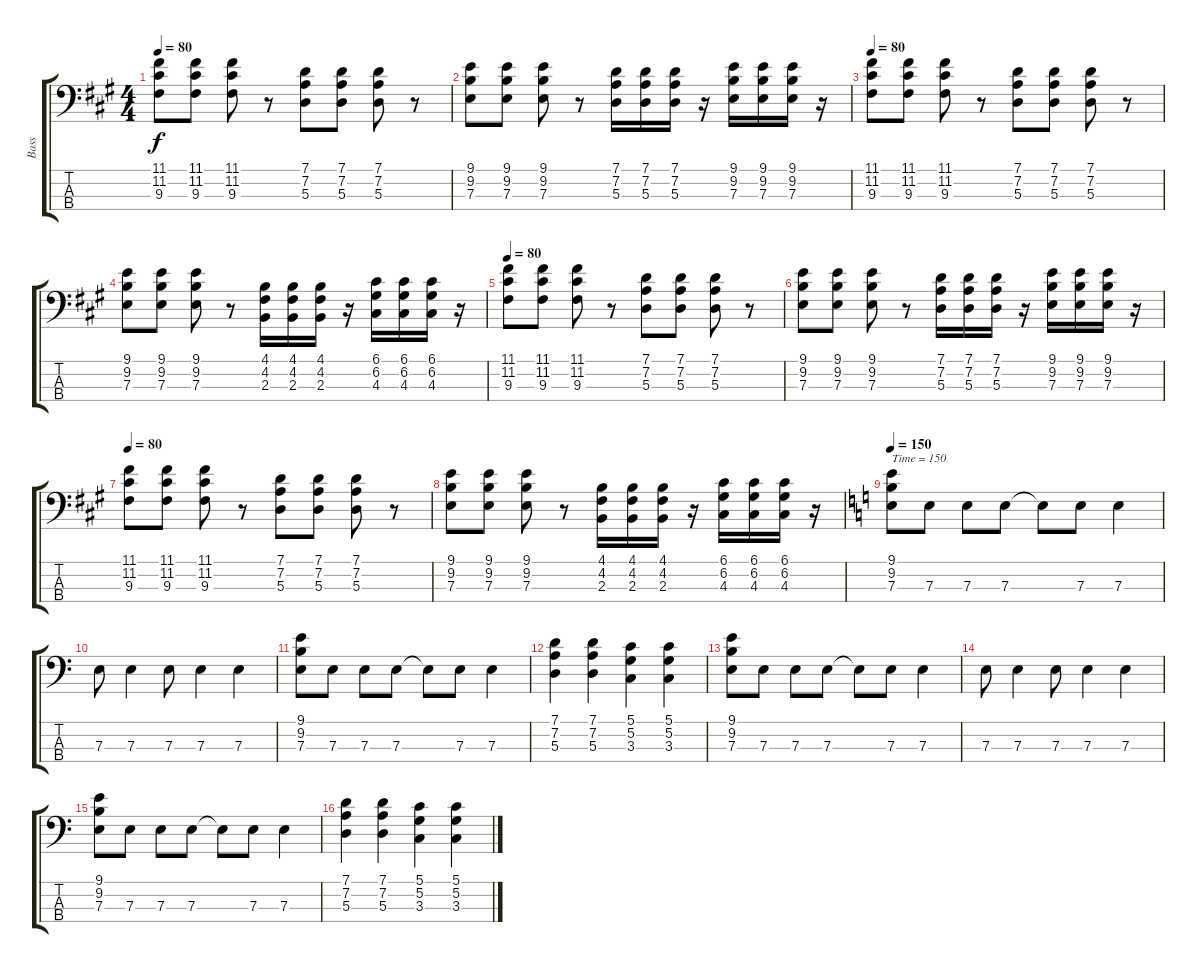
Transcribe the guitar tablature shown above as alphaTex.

\track ("Bass" "Bass") {instrument electricbasspick}
\staff {score tabs}
\tuning (G2 D2 A1 E1) {hide}
\ts (4 4)
\tempo 80
\clef f4
\ks f#minor
(11.1 11.2 9.3).8{dy f} (11.1 11.2 9.3).8 (11.1 11.2 9.3).8 r.8 (7.1 7.2 5.3).8 (7.1 7.2 5.3).8 (7.1 7.2 5.3).8 r.8 |
(9.1 9.2 7.3).8 (9.1 9.2 7.3).8 (9.1 9.2 7.3).8 r.8 (7.1 7.2 5.3).16 (7.1 7.2 5.3).16 (7.1 7.2 5.3).16 r.16 (9.1 9.2 7.3).16 (9.1 9.2 7.3).16 (9.1 9.2 7.3).16 r.16 |
\tempo 80
(11.1 11.2 9.3).8 (11.1 11.2 9.3).8 (11.1 11.2 9.3).8 r.8 (7.1 7.2 5.3).8 (7.1 7.2 5.3).8 (7.1 7.2 5.3).8 r.8 |
(9.1 9.2 7.3).8 (9.1 9.2 7.3).8 (9.1 9.2 7.3).8 r.8 (4.1 4.2 2.3).16 (4.1 4.2 2.3).16 (4.1 4.2 2.3).16 r.16 (6.1 6.2 4.3).16 (6.1 6.2 4.3).16 (6.1 6.2 4.3).16 r.16 |
\tempo 80
(11.1 11.2 9.3).8 (11.1 11.2 9.3).8 (11.1 11.2 9.3).8 r.8 (7.1 7.2 5.3).8 (7.1 7.2 5.3).8 (7.1 7.2 5.3).8 r.8 |
(9.1 9.2 7.3).8 (9.1 9.2 7.3).8 (9.1 9.2 7.3).8 r.8 (7.1 7.2 5.3).16 (7.1 7.2 5.3).16 (7.1 7.2 5.3).16 r.16 (9.1 9.2 7.3).16 (9.1 9.2 7.3).16 (9.1 9.2 7.3).16 r.16 |
\tempo 80
(11.1 11.2 9.3).8 (11.1 11.2 9.3).8 (11.1 11.2 9.3).8 r.8 (7.1 7.2 5.3).8 (7.1 7.2 5.3).8 (7.1 7.2 5.3).8 r.8 |
(9.1 9.2 7.3).8 (9.1 9.2 7.3).8 (9.1 9.2 7.3).8 r.8 (4.1 4.2 2.3).16 (4.1 4.2 2.3).16 (4.1 4.2 2.3).16 r.16 (6.1 6.2 4.3).16 (6.1 6.2 4.3).16 (6.1 6.2 4.3).16 r.16 |
\tempo 150
\ks c
(9.1 9.2 7.3).8{txt "Time = 150"} 7.3.8 7.3.8 7.3.8 7.3{t}.8 7.3.8 7.3.4 |
7.3.8 7.3.4 7.3.8 7.3.4 7.3.4 |
(9.1 9.2 7.3).8 7.3.8 7.3.8 7.3.8 7.3{t}.8 7.3.8 7.3.4 |
(7.1 7.2 5.3).4 (7.1 7.2 5.3).4 (5.1 5.2 3.3).4 (5.1 5.2 3.3).4 |
(9.1 9.2 7.3).8 7.3.8 7.3.8 7.3.8 7.3{t}.8 7.3.8 7.3.4 |
7.3.8 7.3.4 7.3.8 7.3.4 7.3.4 |
(9.1 9.2 7.3).8 7.3.8 7.3.8 7.3.8 7.3{t}.8 7.3.8 7.3.4 |
(7.1 7.2 5.3).4 (7.1 7.2 5.3).4 (5.1 5.2 3.3).4 (5.1 5.2 3.3).4
